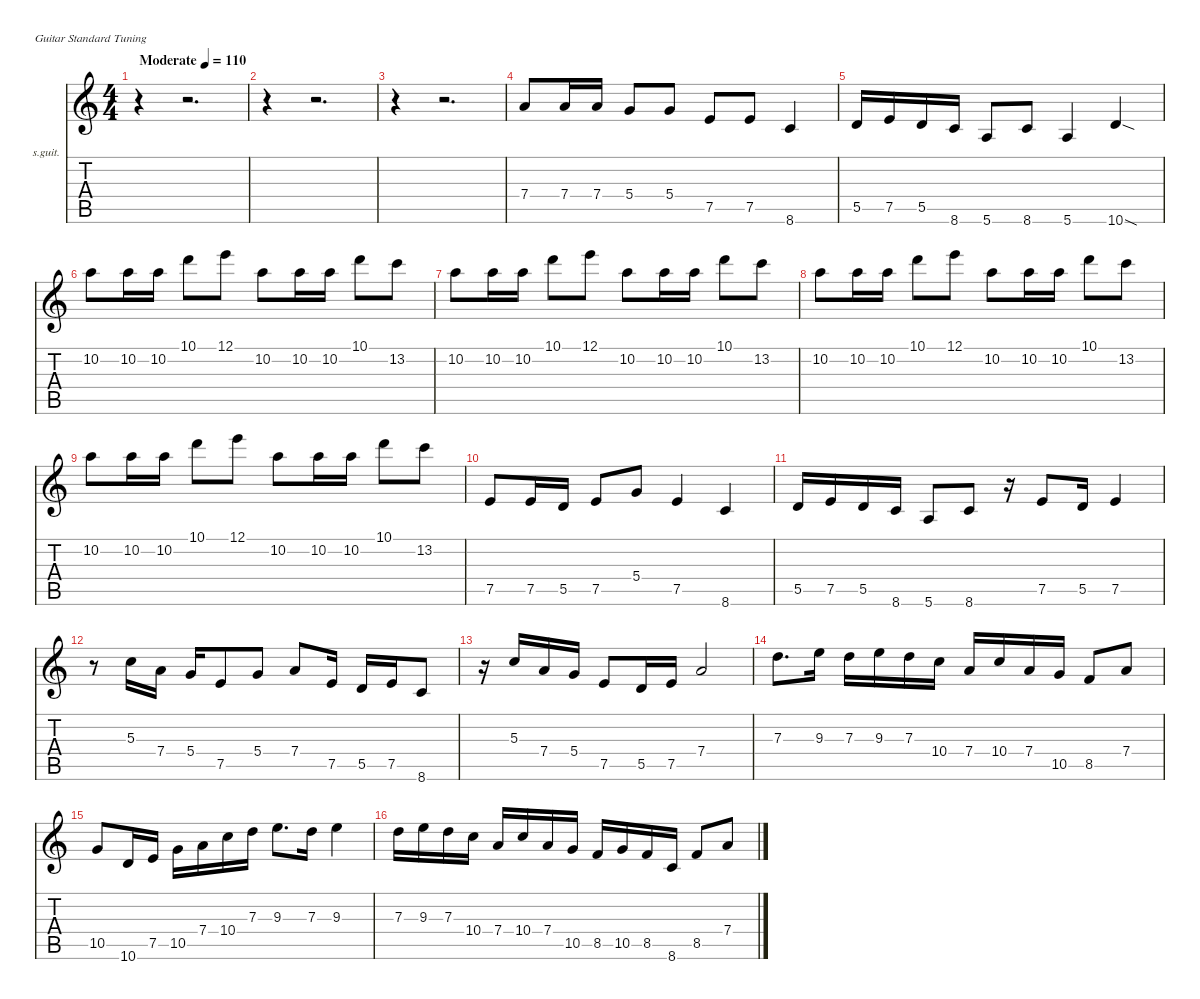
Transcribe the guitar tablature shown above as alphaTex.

\hideDynamics
\bracketExtendMode nobrackets
\firstSystemTrackNameOrientation horizontal
\otherSystemsTrackNameOrientation horizontal
\track ("赖达祎" "s.guit.") {instrument acousticguitarsteel}
\staff {score tabs}
\tuning (E4 B3 G3 D3 A2 E2)
\ts (4 4)
\beaming (8 2 2 2 2)
\tempo (110 "Moderate")
\clef g2
\ks c
r.4{dy f instrument acousticguitarsteel} r.2{d} |
r.4 r.2{d} |
r.4 r.2{d} |
7.4.8 7.4.16 7.4.16 5.4.8 5.4.8 7.5.8 7.5.8 8.6.4 |
5.5.16 7.5.16 5.5.16 8.6.16 5.6.8 8.6.8 5.6.4 10.6{sod}.4 |
10.2.8 10.2.16 10.2.16 10.1.8 12.1.8 10.2.8 10.2.16 10.2.16 10.1.8 13.2.8 |
10.2.8 10.2.16 10.2.16 10.1.8 12.1.8 10.2.8 10.2.16 10.2.16 10.1.8 13.2.8 |
10.2.8 10.2.16 10.2.16 10.1.8 12.1.8 10.2.8 10.2.16 10.2.16 10.1.8 13.2.8 |
10.2.8 10.2.16 10.2.16 10.1.8 12.1.8 10.2.8 10.2.16 10.2.16 10.1.8 13.2.8 |
7.5.8 7.5.16 5.5.16 7.5.8 5.4.8 7.5.4 8.6.4 |
5.5.16 7.5.16 5.5.16 8.6.16 5.6.8 8.6.8 r.16 7.5.8 5.5.16 7.5.4 |
r.8 5.3.16 7.4.16 5.4.16 7.5.8 5.4.8 7.4.8 7.5.16 5.5.16 7.5.16 8.6.8 |
r.16 5.3.16 7.4.16 5.4.16 7.5.8 5.5.16 7.5.16 7.4.2 |
7.3.8{d} 9.3.16 7.3.16 9.3.16 7.3.16 10.4.16 7.4.16 10.4.16 7.4.16 10.5.16 8.5.8 7.4.8 |
10.5.8 10.6.16 7.5.16 10.5.16 7.4.16 10.4.16 7.3.16 9.3.8{d} 7.3.16 9.3.4 |
7.3.16 9.3.16 7.3.16 10.4.16 7.4.16 10.4.16 7.4.16 10.5.16 8.5.16 10.5.16 8.5.16 8.6.16 8.5.8 7.4.8
